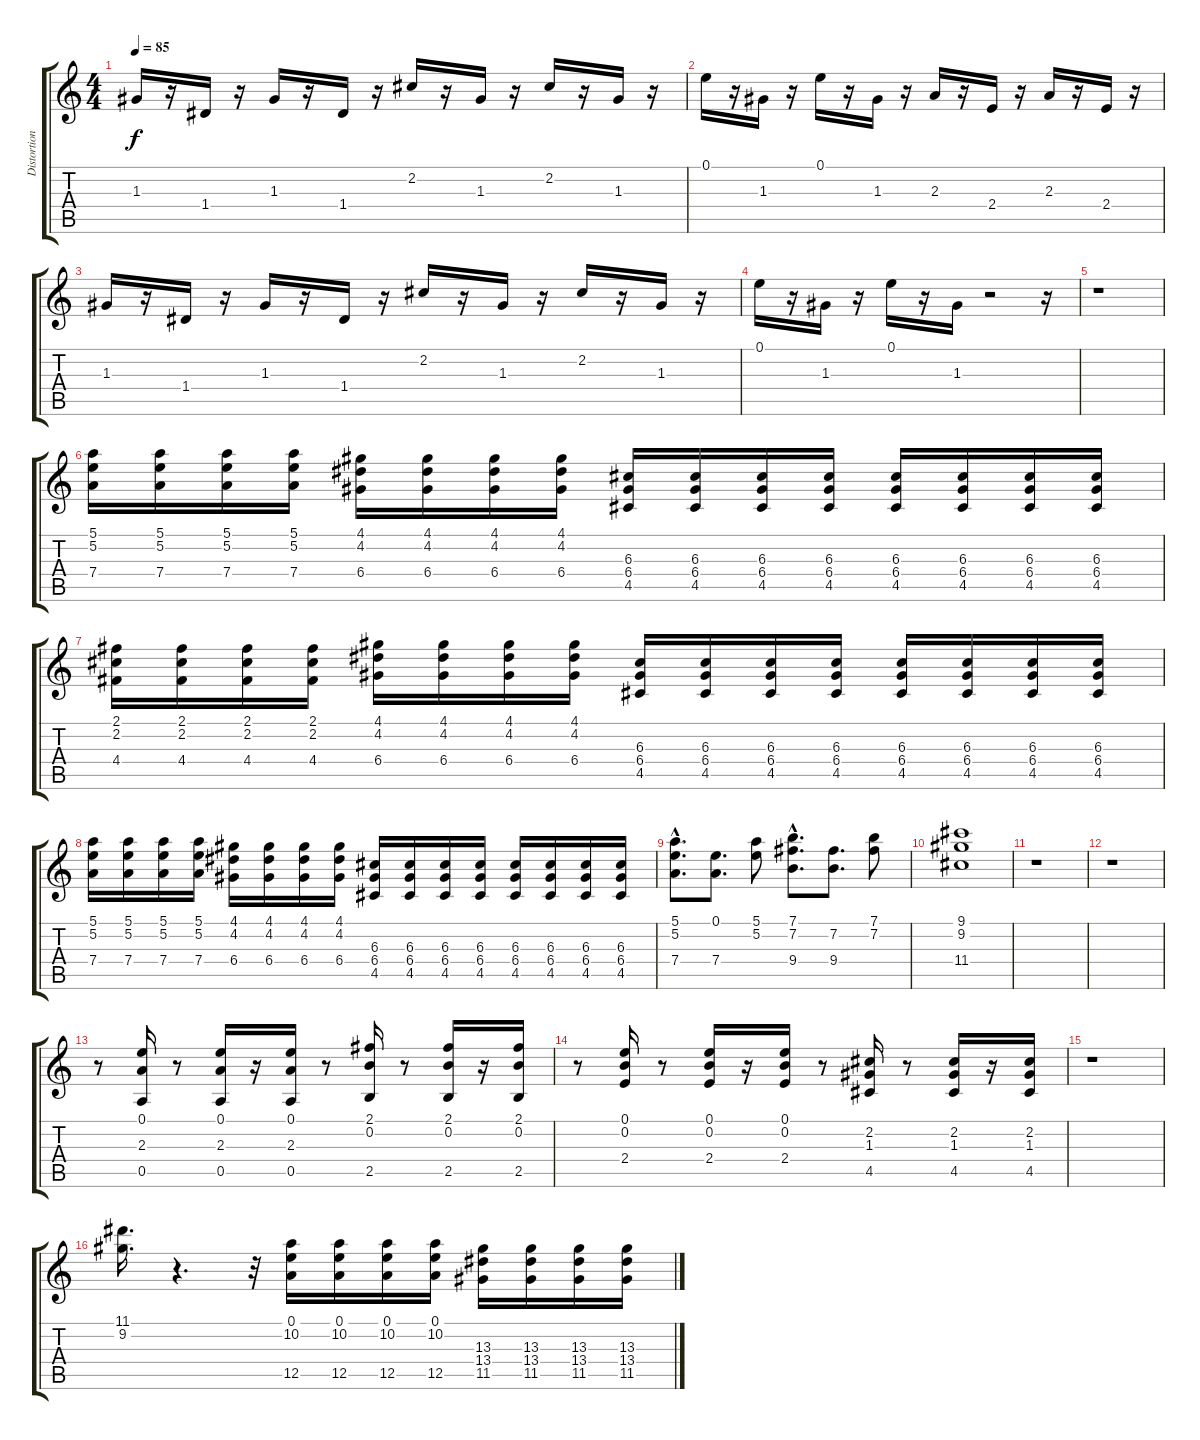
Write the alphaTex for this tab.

\track ("Distortion" "Distortion") {instrument distortionguitar}
\staff {score tabs}
\tuning (E4 B3 G3 D3 A2 E2) {hide}
\ts (4 4)
\tempo 85
\clef g2
\ks c
1.3.16{dy f} r.16 1.4.16 r.16 1.3.16 r.16 1.4.16 r.16 2.2.16 r.16 1.3.16 r.16 2.2.16 r.16 1.3.16 r.16 |
0.1.16 r.16 1.3.16 r.16 0.1.16 r.16 1.3.16 r.16 2.3.16 r.16 2.4.16 r.16 2.3.16 r.16 2.4.16 r.16 |
1.3.16 r.16 1.4.16 r.16 1.3.16 r.16 1.4.16 r.16 2.2.16 r.16 1.3.16 r.16 2.2.16 r.16 1.3.16 r.16 |
0.1.16 r.16 1.3.16 r.16 0.1.16 r.16 1.3.16 r.2 r.16 |
r.1 |
(5.1 5.2 7.4).16 (5.1 5.2 7.4).16 (5.1 5.2 7.4).16 (5.1 5.2 7.4).16 (4.1 4.2 6.4).16 (4.1 4.2 6.4).16 (4.1 4.2 6.4).16 (4.1 4.2 6.4).16 (6.3 6.4 4.5).16 (6.3 6.4 4.5).16 (6.3 6.4 4.5).16 (6.3 6.4 4.5).16 (6.3 6.4 4.5).16 (6.3 6.4 4.5).16 (6.3 6.4 4.5).16 (6.3 6.4 4.5).16 |
(2.1 2.2 4.4).16 (2.1 2.2 4.4).16 (2.1 2.2 4.4).16 (2.1 2.2 4.4).16 (4.1 4.2 6.4).16 (4.1 4.2 6.4).16 (4.1 4.2 6.4).16 (4.1 4.2 6.4).16 (6.3 6.4 4.5).16 (6.3 6.4 4.5).16 (6.3 6.4 4.5).16 (6.3 6.4 4.5).16 (6.3 6.4 4.5).16 (6.3 6.4 4.5).16 (6.3 6.4 4.5).16 (6.3 6.4 4.5).16 |
(5.1 5.2 7.4).16 (5.1 5.2 7.4).16 (5.1 5.2 7.4).16 (5.1 5.2 7.4).16 (4.1 4.2 6.4).16 (4.1 4.2 6.4).16 (4.1 4.2 6.4).16 (4.1 4.2 6.4).16 (6.3 6.4 4.5).16 (6.3 6.4 4.5).16 (6.3 6.4 4.5).16 (6.3 6.4 4.5).16 (6.3 6.4 4.5).16 (6.3 6.4 4.5).16 (6.3 6.4 4.5).16 (6.3 6.4 4.5).16 |
(5.1 5.2{hac} 7.4{hac}).8{d} (0.1 7.4).8{d} (5.1 5.2).8 (7.1 7.2{hac} 9.4{hac}).8{d} (7.2 9.4).8{d} (7.1 7.2).8 |
(9.1 9.2 11.4).1 |
r.1 |
r.1 |
r.8 (0.1 2.3 0.5).16 r.8 (0.1 2.3 0.5).16 r.16 (0.1 2.3 0.5).16 r.8 (2.1 0.2 2.5).16 r.8 (2.1 0.2 2.5).16 r.16 (2.1 0.2 2.5).16 |
r.8 (0.1 0.2 2.4).16 r.8 (0.1 0.2 2.4).16 r.16 (0.1 0.2 2.4).16 r.8 (2.2 1.3 4.5).16 r.8 (2.2 1.3 4.5).16 r.16 (2.2 1.3 4.5).16 |
r.1 |
(11.1 9.2).16{d} r.4{d} r.32 (0.1 10.2 12.5).16 (0.1 10.2 12.5).16 (0.1 10.2 12.5).16 (0.1 10.2 12.5).16 (13.3 13.4 11.5).16 (13.3 13.4 11.5).16 (13.3 13.4 11.5).16 (13.3 13.4 11.5).16
